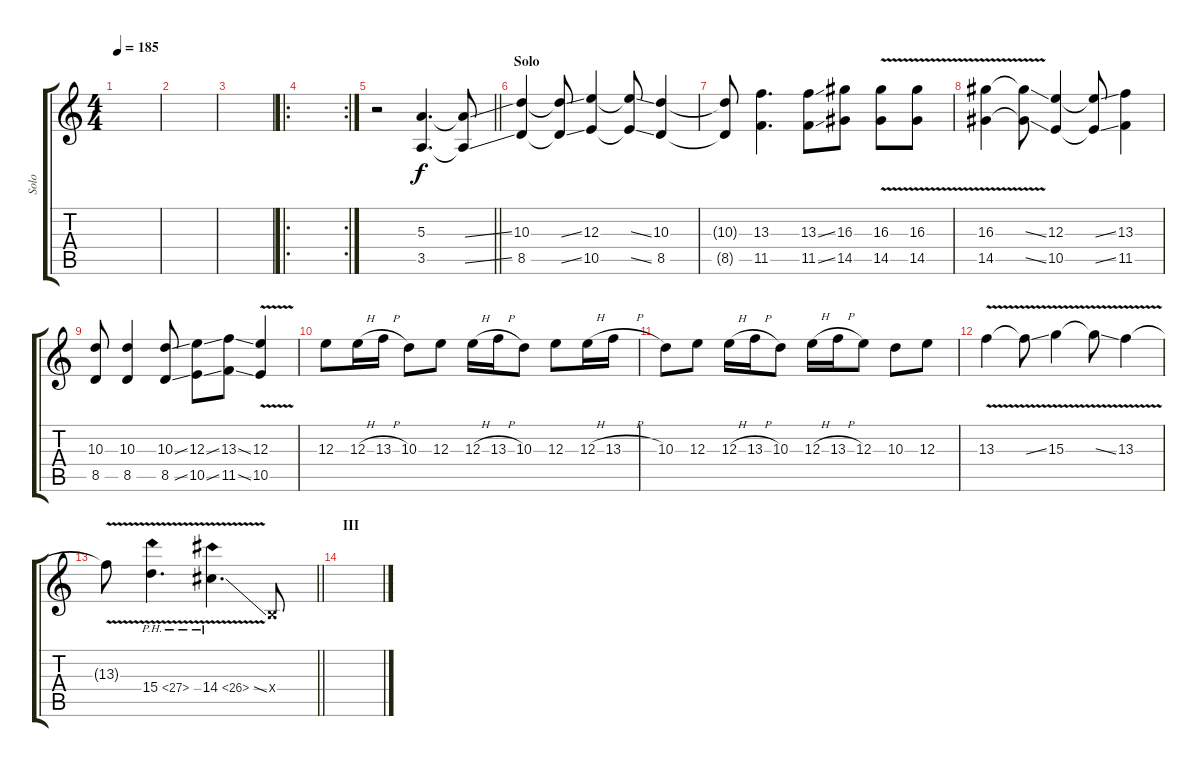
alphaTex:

\track ("Solo" "Solo") {instrument distortionguitar}
\staff {score tabs}
\tuning (Db4 Ab3 E3 B2 Gb2 Db2) {hide}
\ts (4 4)
\tempo 185
\clef g2
\ks c
|
|
|
\ro
\rc 2
|
\barLineRight lightlight
r.2 (5.3 3.5).4{d} (5.3{ss t} 3.5{ss t}).8 |
\section ("" "Solo")
(10.3 8.5).4 (10.3{ss t} 8.5{ss t}).8 (12.3 10.5).4 (12.3{ss t} 10.5{ss t}).8 (10.3 8.5).4 |
(10.3{t} 8.5{t}).8 (13.3 11.5).4{d} (13.3{ss} 11.5{ss}).8 (16.3 14.5).8 (16.3{v} 14.5{v}).8 (16.3{v} 14.5{v}).8 |
(16.3{v} 14.5{v}).4 (16.3{v ss t} 14.5{v ss t}).8 (12.3 10.5).4 (12.3{ss t} 10.5{ss t}).8 (13.3 11.5).4 |
(10.3 8.5).8 (10.3 8.5).4 (10.3{ss} 8.5{ss}).8 (12.3{ss} 10.5{ss}).8 (13.3{ss} 11.5{ss}).8 (12.3{v} 10.5).4 |
12.3.8 12.3{h}.16 13.3{h}.16 10.3.8 12.3.8 12.3{h}.16 13.3{h}.16 10.3.8 12.3.8 12.3{h}.16 13.3{h}.16 |
10.3.8 12.3.8 12.3{h}.16 13.3{h}.16 10.3.8 12.3{h}.16 13.3{h}.16 12.3.8 10.3.8 12.3.8 |
13.3{v}.4 13.3{v ss t}.8 15.3{v}.4 15.3{v ss t}.8 13.3{v}.4 |
\barLineRight lightlight
13.3{v t}.8 15.4{ph 12 v}.4{d} 14.4{ph 12 v ss}.4{d} 0.4{x}.8 |
\section ("" "III")
